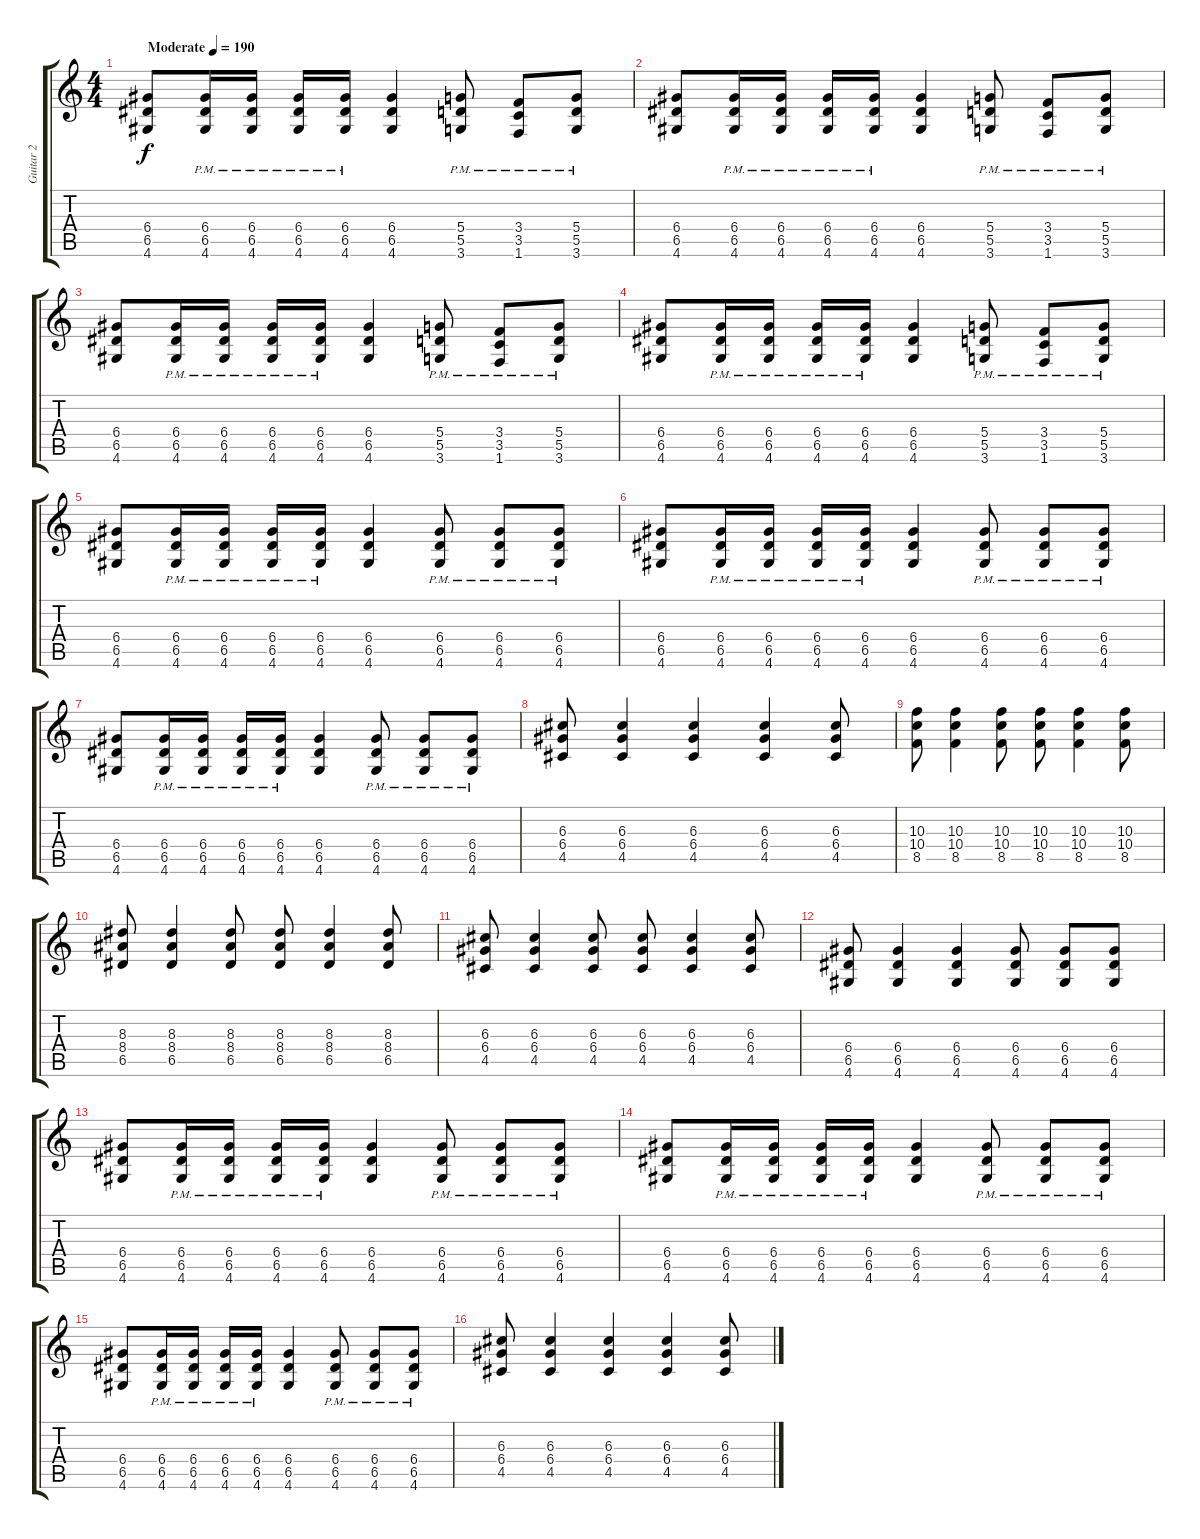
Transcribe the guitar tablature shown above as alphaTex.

\track ("Guitar 2" "Guitar 2") {instrument distortionguitar}
\staff {score tabs}
\tuning (E4 B3 G3 D3 A2 E2) {hide}
\ts (4 4)
\tempo (190 "Moderate")
\clef g2
\ks c
(6.4 6.5 4.6).8{dy f instrument distortionguitar} (6.4{pm} 6.5{pm} 4.6{pm}).16 (6.4{pm} 6.5{pm} 4.6{pm}).16 (6.4{pm} 6.5{pm} 4.6{pm}).16 (6.4{pm} 6.5{pm} 4.6{pm}).16 (6.4 6.5 4.6).4 (5.4 5.5 3.6{pm}).8 (3.4 3.5 1.6{pm}).8 (5.4 5.5 3.6{pm}).8 |
(6.4 6.5 4.6).8 (6.4{pm} 6.5{pm} 4.6{pm}).16 (6.4{pm} 6.5{pm} 4.6{pm}).16 (6.4{pm} 6.5{pm} 4.6{pm}).16 (6.4{pm} 6.5{pm} 4.6{pm}).16 (6.4 6.5 4.6).4 (5.4 5.5 3.6{pm}).8 (3.4 3.5 1.6{pm}).8 (5.4 5.5 3.6{pm}).8 |
(6.4 6.5 4.6).8 (6.4{pm} 6.5{pm} 4.6{pm}).16 (6.4{pm} 6.5{pm} 4.6{pm}).16 (6.4{pm} 6.5{pm} 4.6{pm}).16 (6.4{pm} 6.5{pm} 4.6{pm}).16 (6.4 6.5 4.6).4 (5.4 5.5 3.6{pm}).8 (3.4 3.5 1.6{pm}).8 (5.4 5.5 3.6{pm}).8 |
(6.4 6.5 4.6).8 (6.4{pm} 6.5{pm} 4.6{pm}).16 (6.4{pm} 6.5{pm} 4.6{pm}).16 (6.4{pm} 6.5{pm} 4.6{pm}).16 (6.4{pm} 6.5{pm} 4.6{pm}).16 (6.4 6.5 4.6).4 (5.4 5.5 3.6{pm}).8 (3.4 3.5 1.6{pm}).8 (5.4 5.5 3.6{pm}).8 |
(6.4 6.5 4.6).8 (6.4{pm} 6.5{pm} 4.6{pm}).16 (6.4{pm} 6.5{pm} 4.6{pm}).16 (6.4{pm} 6.5{pm} 4.6{pm}).16 (6.4{pm} 6.5{pm} 4.6{pm}).16 (6.4 6.5 4.6).4 (6.4{pm} 6.5{pm} 4.6{pm}).8 (6.4{pm} 6.5{pm} 4.6{pm}).8 (6.4{pm} 6.5{pm} 4.6{pm}).8 |
(6.4 6.5 4.6).8 (6.4{pm} 6.5{pm} 4.6{pm}).16 (6.4{pm} 6.5{pm} 4.6{pm}).16 (6.4{pm} 6.5{pm} 4.6{pm}).16 (6.4{pm} 6.5{pm} 4.6{pm}).16 (6.4 6.5 4.6).4 (6.4{pm} 6.5{pm} 4.6{pm}).8 (6.4{pm} 6.5{pm} 4.6{pm}).8 (6.4{pm} 6.5{pm} 4.6{pm}).8 |
(6.4 6.5 4.6).8 (6.4{pm} 6.5{pm} 4.6{pm}).16 (6.4{pm} 6.5{pm} 4.6{pm}).16 (6.4{pm} 6.5{pm} 4.6{pm}).16 (6.4{pm} 6.5{pm} 4.6{pm}).16 (6.4 6.5 4.6).4 (6.4{pm} 6.5{pm} 4.6{pm}).8 (6.4{pm} 6.5{pm} 4.6{pm}).8 (6.4{pm} 6.5{pm} 4.6{pm}).8 |
(6.3 6.4 4.5).8 (6.3 6.4 4.5).4 (6.3 6.4 4.5).4 (6.3 6.4 4.5).4 (6.3 6.4 4.5).8 |
(10.3 10.4 8.5).8 (10.3 10.4 8.5).4 (10.3 10.4 8.5).8 (10.3 10.4 8.5).8 (10.3 10.4 8.5).4 (10.3 10.4 8.5).8 |
(8.3 8.4 6.5).8 (8.3 8.4 6.5).4 (8.3 8.4 6.5).8 (8.3 8.4 6.5).8 (8.3 8.4 6.5).4 (8.3 8.4 6.5).8 |
(6.3 6.4 4.5).8 (6.3 6.4 4.5).4 (6.3 6.4 4.5).8 (6.3 6.4 4.5).8 (6.3 6.4 4.5).4 (6.3 6.4 4.5).8 |
(6.4 6.5 4.6).8 (6.4 6.5 4.6).4 (6.4 6.5 4.6).4 (6.4 6.5 4.6).8 (6.4 6.5 4.6).8 (6.4 6.5 4.6).8 |
(6.4 6.5 4.6).8 (6.4{pm} 6.5{pm} 4.6{pm}).16 (6.4{pm} 6.5{pm} 4.6{pm}).16 (6.4{pm} 6.5{pm} 4.6{pm}).16 (6.4{pm} 6.5{pm} 4.6{pm}).16 (6.4 6.5 4.6).4 (6.4{pm} 6.5{pm} 4.6{pm}).8 (6.4{pm} 6.5{pm} 4.6{pm}).8 (6.4{pm} 6.5{pm} 4.6{pm}).8 |
(6.4 6.5 4.6).8 (6.4{pm} 6.5{pm} 4.6{pm}).16 (6.4{pm} 6.5{pm} 4.6{pm}).16 (6.4{pm} 6.5{pm} 4.6{pm}).16 (6.4{pm} 6.5{pm} 4.6{pm}).16 (6.4 6.5 4.6).4 (6.4{pm} 6.5{pm} 4.6{pm}).8 (6.4{pm} 6.5{pm} 4.6{pm}).8 (6.4{pm} 6.5{pm} 4.6{pm}).8 |
(6.4 6.5 4.6).8 (6.4{pm} 6.5{pm} 4.6{pm}).16 (6.4{pm} 6.5{pm} 4.6{pm}).16 (6.4{pm} 6.5{pm} 4.6{pm}).16 (6.4{pm} 6.5{pm} 4.6{pm}).16 (6.4 6.5 4.6).4 (6.4{pm} 6.5{pm} 4.6{pm}).8 (6.4{pm} 6.5{pm} 4.6{pm}).8 (6.4{pm} 6.5{pm} 4.6{pm}).8 |
(6.3 6.4 4.5).8 (6.3 6.4 4.5).4 (6.3 6.4 4.5).4 (6.3 6.4 4.5).4 (6.3 6.4 4.5).8
